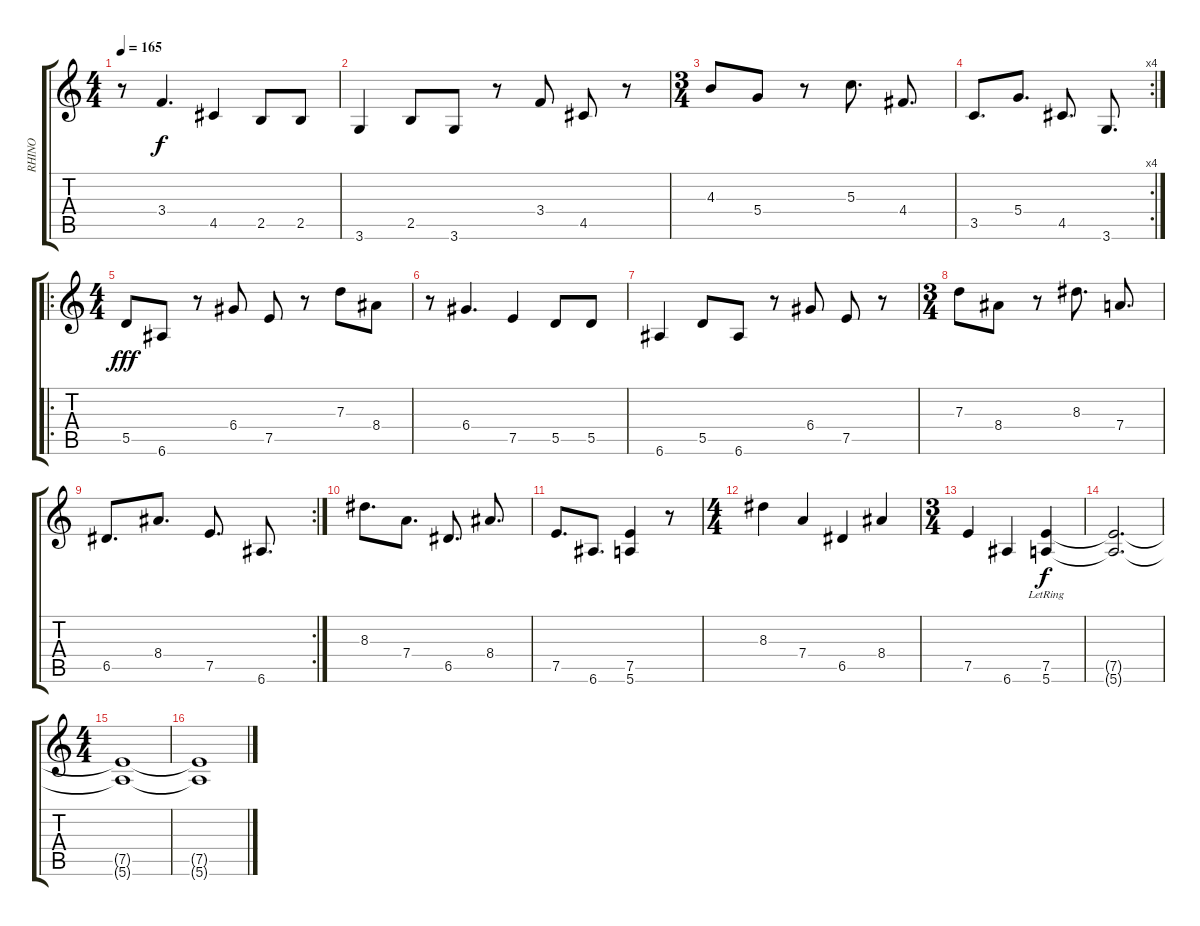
\track ("RHINO" "RHINO") {instrument electricguitarclean}
\staff {score tabs}
\tuning (E4 B3 G3 D3 A2 E2) {hide}
\ts (4 4)
\tempo 165
\clef g2
\ks c
r.8{dy f} 3.4.4{d} 4.5.4 2.5.8 2.5.8 |
3.6.4 2.5.8 3.6.8 r.8 3.4.8 4.5.8 r.8 |
\ts (3 4)
4.3.8 5.4.8 r.8 5.3.8{d} 4.4.8{d} |
\rc 4
3.5.8{d} 5.4.8{d} 4.5.8{d} 3.6.8{d} |
\ro
\ts (4 4)
5.5.8{dy fff} 6.6.8 r.8 6.4.8 7.5.8 r.8 7.3.8 8.4.8 |
r.8 6.4.4{d} 7.5.4 5.5.8 5.5.8 |
6.6.4 5.5.8 6.6.8 r.8 6.4.8 7.5.8 r.8 |
\ts (3 4)
7.3.8 8.4.8 r.8 8.3.8{d} 7.4.8{d} |
\rc 2
6.5.8{d} 8.4.8{d} 7.5.8{d} 6.6.8{d} |
8.3.8{d} 7.4.8{d} 6.5.8{d} 8.4.8{d} |
7.5.8{d} 6.6.8{d} (7.5 5.6).4 r.8 |
\ts (4 4)
8.3.4 7.4.4 6.5.4 8.4.4 |
\ts (3 4)
7.5.4 6.6.4 (7.5{lr} 5.6{lr}).4{dy f} |
(7.5{t} 5.6{t}).2{d} |
\ts (4 4)
(7.5{t} 5.6{t}).1 |
(7.5{t} 5.6{t}).1
